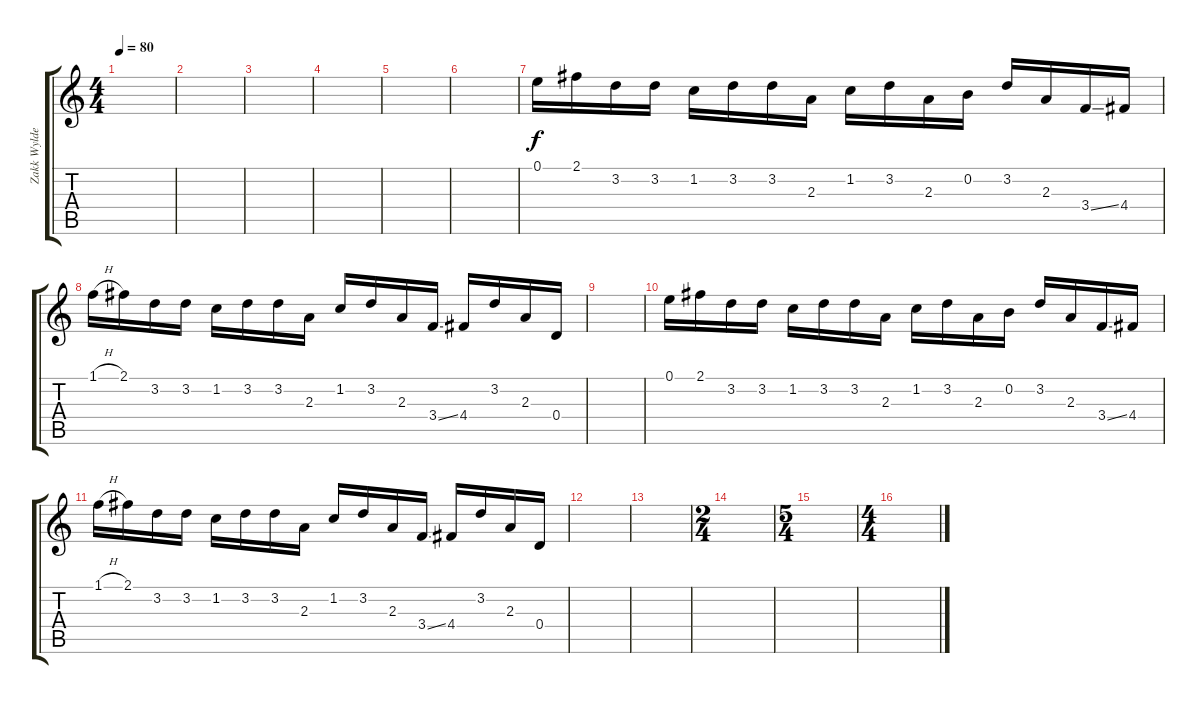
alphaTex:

\track ("Zakk Wylde (Banjo)" "Zakk Wylde") {instrument banjo}
\staff {score tabs}
\tuning (E4 B3 G3 D3 A2 E2) {hide}
\displaytranspose 12
\ts (4 4)
\tempo 80
\clef g2
\ks c
|
|
|
|
|
|
0.1.16 2.1.16 3.2.16 3.2.16 1.2.16 3.2.16 3.2.16 2.3.16 1.2.16 3.2.16 2.3.16 0.2.16 3.2.16 2.3.16 3.4{ss}.16 4.4.16 |
1.1{h}.16 2.1.16 3.2.16 3.2.16 1.2.16 3.2.16 3.2.16 2.3.16 1.2.16 3.2.16 2.3.16 3.4{ss}.16 4.4.16 3.2.16 2.3.16 0.4.16 |
|
0.1.16 2.1.16 3.2.16 3.2.16 1.2.16 3.2.16 3.2.16 2.3.16 1.2.16 3.2.16 2.3.16 0.2.16 3.2.16 2.3.16 3.4{ss}.16 4.4.16 |
1.1{h}.16 2.1.16 3.2.16 3.2.16 1.2.16 3.2.16 3.2.16 2.3.16 1.2.16 3.2.16 2.3.16 3.4{ss}.16 4.4.16 3.2.16 2.3.16 0.4.16 |
|
|
\ts (2 4)
|
\ts (5 4)
|
\ts (4 4)
